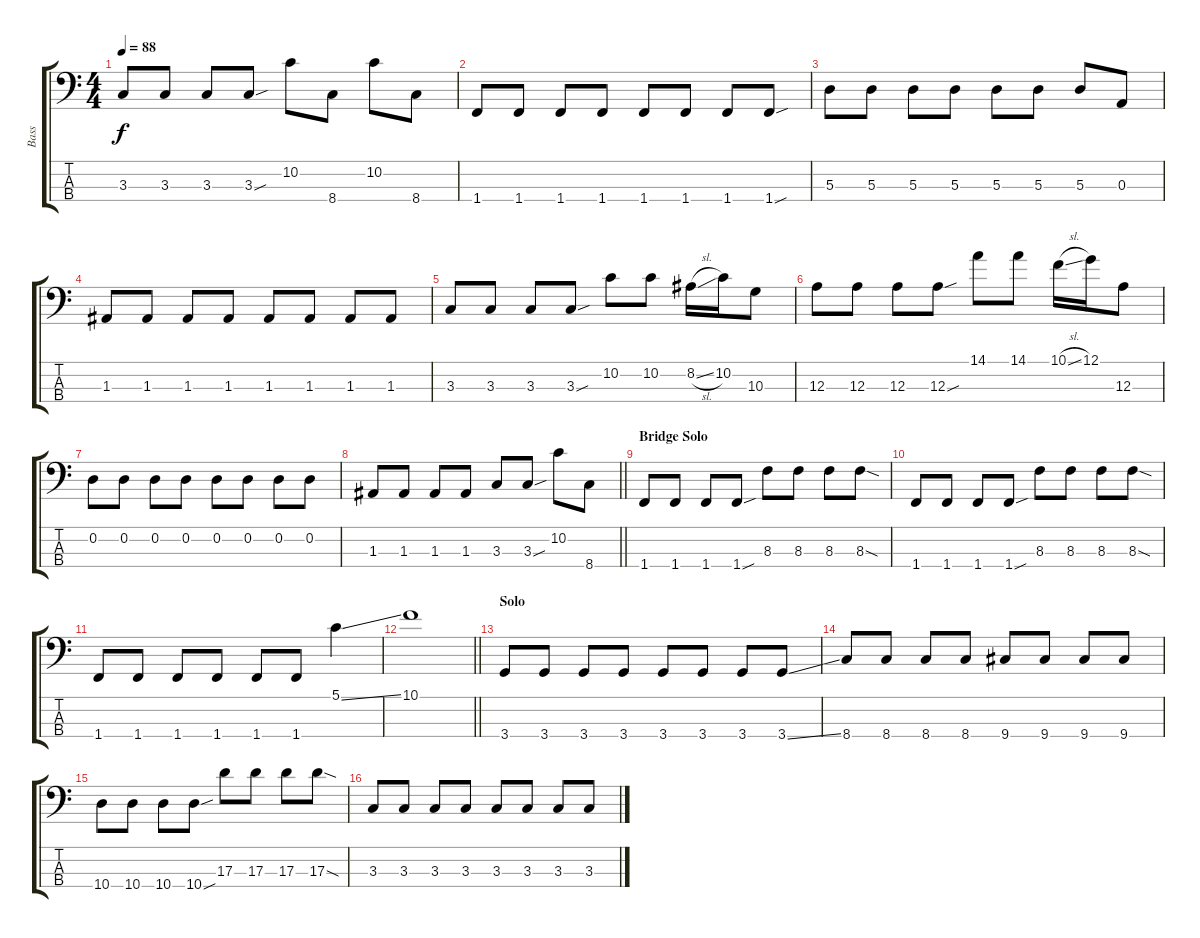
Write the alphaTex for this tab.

\track ("Bass" "Bass") {instrument electricbassfinger}
\staff {score tabs}
\tuning (G2 D2 A1 E1) {hide}
\ts (4 4)
\tempo 88
\clef f4
\ks c
3.3.8{dy f} 3.3.8 3.3.8 3.3{sou}.8 10.2.8 8.4.8 10.2.8 8.4.8 |
1.4.8 1.4.8 1.4.8 1.4.8 1.4.8 1.4.8 1.4.8 1.4{sou}.8 |
5.3.8 5.3.8 5.3.8 5.3.8 5.3.8 5.3.8 5.3.8 0.3.8 |
1.3.8 1.3.8 1.3.8 1.3.8 1.3.8 1.3.8 1.3.8 1.3.8 |
3.3.8 3.3.8 3.3.8 3.3{sou}.8 10.2.8 10.2.8 8.2{sl}.16 10.2.16 10.3.8 |
12.3.8 12.3.8 12.3.8 12.3{sou}.8 14.1.8 14.1.8 10.1{sl}.16 12.1.16 12.3.8 |
0.2.8 0.2.8 0.2.8 0.2.8 0.2.8 0.2.8 0.2.8 0.2.8 |
\barLineRight lightlight
1.3.8 1.3.8 1.3.8 1.3.8 3.3.8 3.3{sou}.8 10.2.8 8.4.8 |
\section ("" "Bridge Solo")
1.4.8 1.4.8 1.4.8 1.4{sou}.8 8.3.8 8.3.8 8.3.8 8.3{sod}.8 |
1.4.8 1.4.8 1.4.8 1.4{sou}.8 8.3.8 8.3.8 8.3.8 8.3{sod}.8 |
1.4.8 1.4.8 1.4.8 1.4.8 1.4.8 1.4.8 5.1{ss}.4 |
\barLineRight lightlight
10.1.1 |
\section ("" "Solo")
3.4.8 3.4.8 3.4.8 3.4.8 3.4.8 3.4.8 3.4.8 3.4{ss}.8 |
8.4.8 8.4.8 8.4.8 8.4.8 9.4.8 9.4.8 9.4.8 9.4.8 |
10.4.8 10.4.8 10.4.8 10.4{sou}.8 17.3.8 17.3.8 17.3.8 17.3{sod}.8 |
3.3.8 3.3.8 3.3.8 3.3.8 3.3.8 3.3.8 3.3.8 3.3.8
